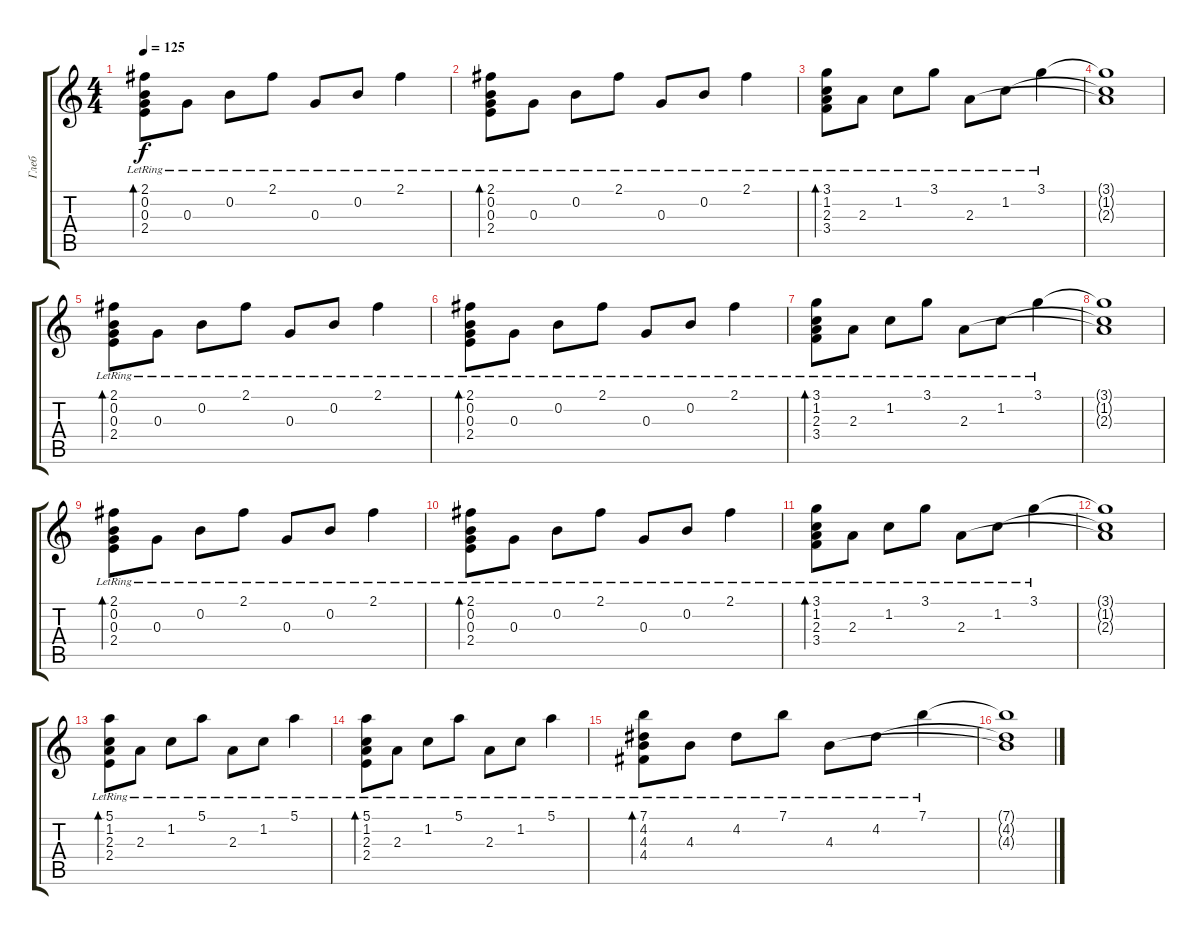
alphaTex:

\track ("Глеб" "Глеб") {instrument electricguitarmuted}
\staff {score tabs}
\tuning (E4 B3 G3 D3 A2 E2) {hide}
\ts (4 4)
\tempo 125
\clef g2
\ks c
(2.1{lr} 0.2{lr} 0.3{lr} 2.4{lr}).8{bd 120 dy f} 0.3{lr}.8 0.2{lr}.8 2.1{lr}.8 0.3{lr}.8 0.2{lr}.8 2.1{lr}.4 |
(2.1{lr} 0.2{lr} 0.3{lr} 2.4{lr}).8{bd 120} 0.3{lr}.8 0.2{lr}.8 2.1{lr}.8 0.3{lr}.8 0.2{lr}.8 2.1{lr}.4 |
(3.1{lr} 1.2{lr} 2.3{lr} 3.4{lr}).8{bd 120} 2.3{lr}.8 1.2{lr}.8 3.1{lr}.8 2.3{lr}.8 1.2{lr}.8 3.1{lr}.4 |
(3.1{t} 1.2{t} 2.3{t}).1 |
(2.1{lr} 0.2{lr} 0.3{lr} 2.4{lr}).8{bd 120} 0.3{lr}.8 0.2{lr}.8 2.1{lr}.8 0.3{lr}.8 0.2{lr}.8 2.1{lr}.4 |
(2.1{lr} 0.2{lr} 0.3{lr} 2.4{lr}).8{bd 120} 0.3{lr}.8 0.2{lr}.8 2.1{lr}.8 0.3{lr}.8 0.2{lr}.8 2.1{lr}.4 |
(3.1{lr} 1.2{lr} 2.3{lr} 3.4{lr}).8{bd 120} 2.3{lr}.8 1.2{lr}.8 3.1{lr}.8 2.3{lr}.8 1.2{lr}.8 3.1{lr}.4 |
(3.1{t} 1.2{t} 2.3{t}).1 |
(2.1{lr} 0.2{lr} 0.3{lr} 2.4{lr}).8{bd 120} 0.3{lr}.8 0.2{lr}.8 2.1{lr}.8 0.3{lr}.8 0.2{lr}.8 2.1{lr}.4 |
(2.1{lr} 0.2{lr} 0.3{lr} 2.4{lr}).8{bd 120} 0.3{lr}.8 0.2{lr}.8 2.1{lr}.8 0.3{lr}.8 0.2{lr}.8 2.1{lr}.4 |
(3.1{lr} 1.2{lr} 2.3{lr} 3.4{lr}).8{bd 120} 2.3{lr}.8 1.2{lr}.8 3.1{lr}.8 2.3{lr}.8 1.2{lr}.8 3.1{lr}.4 |
(3.1{t} 1.2{t} 2.3{t}).1 |
(5.1{lr} 1.2{lr} 2.3{lr} 2.4{lr}).8{bd 120} 2.3{lr}.8 1.2{lr}.8 5.1{lr}.8 2.3{lr}.8 1.2{lr}.8 5.1{lr}.4 |
(5.1{lr} 1.2{lr} 2.3{lr} 2.4{lr}).8{bd 120} 2.3{lr}.8 1.2{lr}.8 5.1{lr}.8 2.3{lr}.8 1.2{lr}.8 5.1{lr}.4 |
(7.1{lr} 4.2{lr} 4.3{lr} 4.4{lr}).8{bd 120} 4.3{lr}.8 4.2{lr}.8 7.1{lr}.8 4.3{lr}.8 4.2{lr}.8 7.1{lr}.4 |
(7.1{t} 4.2{t} 4.3{t}).1
